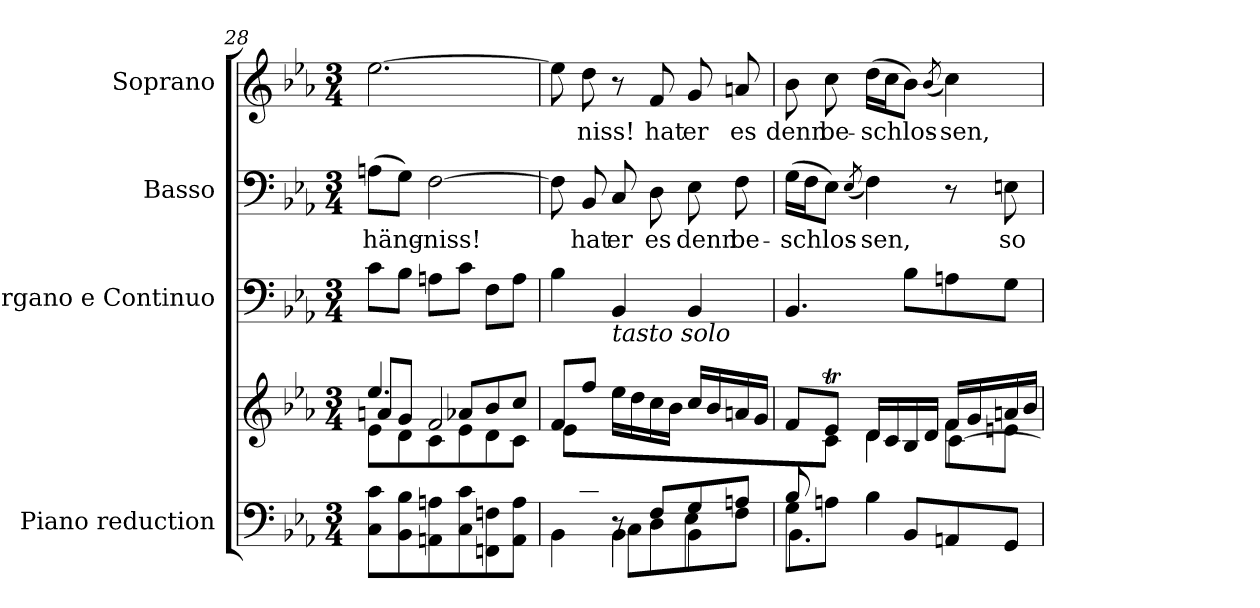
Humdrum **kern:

**kern	**kern	**kern	**kern	**text	**kern	**text
*part4	*part4	*part3	*part2	*part2	*part1	*part1
*staff5	*staff4	*staff3	*staff2	*staff2	*staff1	*staff1
*I"Piano reduction	*	*I"Organo e Continuo	*I"Basso	*	*I"Soprano	*
*I'Pno	*	*	*	*	*	*
*clefF4	*clefG2	*clefF4	*clefF4	*	*clefG2	*
*k[b-e-a-]	*k[b-e-a-]	*k[b-e-a-]	*k[b-e-a-]	*	*k[b-e-a-]	*
*M3/4	*M3/4	*M3/4	*M3/4	*	*M3/4	*
=28	=28	=28	=28	=28	=28	=28
*	*^	*	*	*	*	*
*	*	*^	*	*	*	*	*
!	!	!	!	!	!	!LO:LY:b	!	!
8C\ 8c\L	4.ee-/	8e-\L	8an/L	8c\L	(>8An\L	-häng-	[2.ee-\	.
8BB-\ 8B-\	.	8d\	8g/J	8B-\J	8G\J)	.	.	.
!	!	!	!	!	!	!LO:LY:b	!	!
8AAn\ 8An\	.	8c\	2f/	8An\L	[2F\	-niss!	.	.
8C\ 8c\	8a-X/L	8e-\	.	8c\J	.	.	.	.
8FFn\ 8Fn\	8b-/	8d\	.	8F\L	.	.	.	.
8AA\ 8A\J	8cc/J	8c\J	.	8A\J	.	.	.	.
*	*	*v	*v	*	*	*	*	*
!!LO:LB:g=z
=29	=29	=29	=29	=29	=29	=29	=29
*^	*	*	*	*	*	*	*
*	*^	*	*	*	*	*	*	*
8ryy	4BB-\	4ryy	8f/L	8e-\L	4B-\	8F\]	.	8ee-\]	.
!	!	!	!	!	!	!	!LO:LY:b	!	!LO:LY:b
8d/J	.	.	8ff/J	2ryy	.	8BB-/	hat	8dd\	-niss!
!	!	!	!	!	!LO:TX:b:i:t=tasto solo	!	!	!	!
!	!	!	!	!	!	!	!LO:LY:b	!	!
8r	4BB-\	8C\L	16ee-\LL	.	4BB-/	8C/	er	8r	.
.	.	.	16dd\	.	.	.	.	.	.
!	!	!	!	!	!	!	!LO:LY:b	!	!LO:LY:b
8F/L	.	8D\	16cc\	.	.	8D\	es	8f/	hat
.	.	.	16b-\JJ	.	.	.	.	.	.
!	!	!	!	!	!	!	!LO:LY:b	!	!LO:LY:b
8G/	4BB-\	8E-\	16cc/LL	.	4BB-/	8E-\	denn	8g/	er
.	.	.	16b-/	.	.	.	.	.	.
!	!	!	!	!	!	!	!LO:LY:b	!	!LO:LY:b
8An/J	.	8F\J	16an/	8ryy	.	8F\	be-	8an/	es
.	.	.	16g/JJ	.	.	.	.	.	.
=30	=30	=30	=30	=30	=30	=30	=30	=30	=30
*	*	*	*	*^	*	*	*	*	*
!	!	!	!	!	!	!	!	!LO:LY:b	!	!LO:LY:b
8B-/L	8G\L	4.BB-\	8f/L	8ryy	2ryy	4.BB-/	(>16G\LL	-schlos-	8b-\	denn
.	.	.	.	.	.	.	16F\J	.	.	.
!	!	!	!	!	!	!	!	!	!	!LO:LY:b
2ryy	8An\J	.	8e-T/J	8c\J	.	.	8E-\J)	.	8cc\	be-
.	.	.	.	.	.	.	(<8qE-/	.	.	.
!	!	!	!	!	!	!	!	!LO:LY:b	!	!LO:LY:b
.	4B-\	.	16d/LL	4d\	.	.	4F\)	-sen,	(>16dd\LL	-schlos-
.	.	.	16c/	.	.	.	.	.	16cc\J	.
.	.	8BB-/L	16B-/	.	.	8B-\L	.	.	8b-\J)	.
.	.	.	16d/JJ	.	.	.	.	.	.	.
.	.	.	.	.	.	.	.	.	(<8qb-/	.
!	!	!	!	!	!	!	!	!	!	!LO:LY:b
.	4ryy	8AAn/	16f/LL	8f\L	[4c\	8An\	8r	.	4cc\)	-sen,
.	.	.	16g/	.	.	.	.	.	.	.
!	!	!	!	!	!	!	!	!LO:LY:b	!	!
8ryy	.	8GG/J	16an/	8en\J	.	8G\J	8En\	so	.	.
.	.	.	16b-/JJ	.	.	.	.	.	.	.
*v	*v	*v	*	*	*	*	*	*	*	*
*	*v	*v	*v	*	*	*	*	*
=	=	=	=	=	=	=
*-	*-	*-	*-	*-	*-	*-
